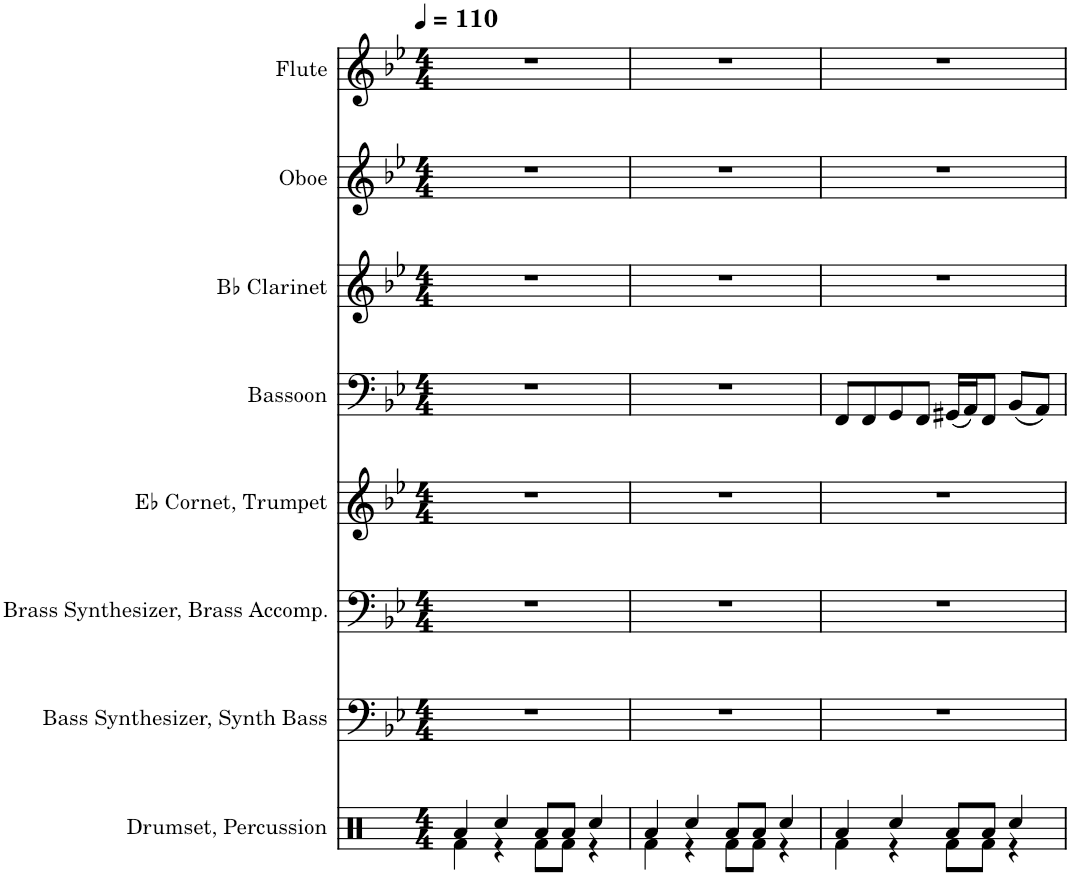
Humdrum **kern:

**kern	**kern	**kern	**kern	**kern	**kern	**kern	**kern
*part8	*part7	*part6	*part5	*part4	*part3	*part2	*part1
*staff8	*staff7	*staff6	*staff5	*staff4	*staff3	*staff2	*staff1
*I"Drumset, Percussion	*I"Bass Synthesizer, Synth Bass	*I"Brass Synthesizer, Brass Accomp.	*I"Eb Cornet, Trumpet	*I"Bassoon	*I"Bb Clarinet	*I"Oboe	*I"Flute
*I'D. Set	*I'Synth.	*I'Synth.	*I'Eb Cnt.	*I'Bsn.	*I'Bb Cl.	*I'Ob.	*I'Fl.
*clefX	*clefF4	*clefF4	*clefG2	*clefF4	*clefG2	*clefG2	*clefG2
*	*	*	*ITrd1c2	*	*ITrd1c2	*	*
*k[]	*k[b-e-]	*k[b-e-]	*k[b-e-]	*k[b-e-]	*k[b-e-]	*k[b-e-]	*k[b-e-]
*M4/4	*M4/4	*M4/4	*M4/4	*M4/4	*M4/4	*M4/4	*M4/4
*MM110	*MM110	*MM110	*MM110	*MM110	*MM110	*MM110	*MM110
=1	=1	=1	=1	=1	=1	=1	=1
*^	*	*	*	*	*	*	*
4Ra/	4Rf\	1r	1r	1r	1r	1r	1r	1r
4Rcc/	4r	.	.	.	.	.	.	.
8Ra/L	8Rf\L	.	.	.	.	.	.	.
8Ra/J	8Rf\J	.	.	.	.	.	.	.
4Rcc/	4r	.	.	.	.	.	.	.
=2	=2	=2	=2	=2	=2	=2	=2	=2
4Ra/	4Rf\	1r	1r	1r	1r	1r	1r	1r
4Rcc/	4r	.	.	.	.	.	.	.
8Ra/L	8Rf\L	.	.	.	.	.	.	.
8Ra/J	8Rf\J	.	.	.	.	.	.	.
4Rcc/	4r	.	.	.	.	.	.	.
=3	=3	=3	=3	=3	=3	=3	=3	=3
4Ra/	4Rf\	1r	1r	1r	8FF/L	1r	1r	1r
.	.	.	.	.	8FF/	.	.	.
4Rcc/	4r	.	.	.	8GG/	.	.	.
.	.	.	.	.	8FF/J	.	.	.
8Ra/L	8Rf\L	.	.	.	(16GG#X/LL	.	.	.
.	.	.	.	.	16AA/J)	.	.	.
8Ra/J	8Rf\J	.	.	.	8FF/J	.	.	.
4Rcc/	4r	.	.	.	(8BB-/L	.	.	.
.	.	.	.	.	8AA/J)	.	.	.
*v	*v	*	*	*	*	*	*	*
=	=	=	=	=	=	=	=
*-	*-	*-	*-	*-	*-	*-	*-
